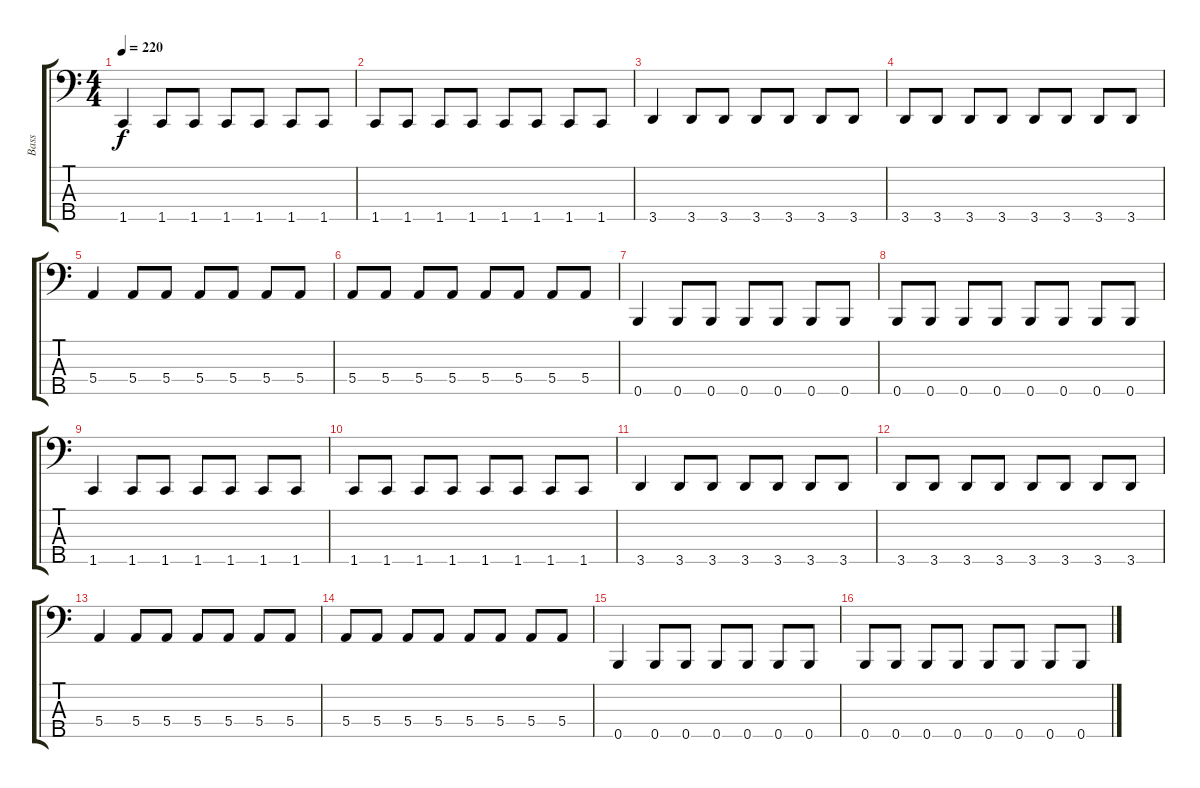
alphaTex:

\track ("Bass" "Bass") {instrument electricbasspick}
\staff {score tabs}
\tuning (G2 D2 A1 E1 B0) {hide}
\ts (4 4)
\tempo 220
\clef f4
\ks c
1.5.4{dy f} 1.5.8 1.5.8 1.5.8 1.5.8 1.5.8 1.5.8 |
1.5.8 1.5.8 1.5.8 1.5.8 1.5.8 1.5.8 1.5.8 1.5.8 |
3.5.4 3.5.8 3.5.8 3.5.8 3.5.8 3.5.8 3.5.8 |
3.5.8 3.5.8 3.5.8 3.5.8 3.5.8 3.5.8 3.5.8 3.5.8 |
5.4.4 5.4.8 5.4.8 5.4.8 5.4.8 5.4.8 5.4.8 |
5.4.8 5.4.8 5.4.8 5.4.8 5.4.8 5.4.8 5.4.8 5.4.8 |
0.5.4 0.5.8 0.5.8 0.5.8 0.5.8 0.5.8 0.5.8 |
0.5.8 0.5.8 0.5.8 0.5.8 0.5.8 0.5.8 0.5.8 0.5.8 |
1.5.4 1.5.8 1.5.8 1.5.8 1.5.8 1.5.8 1.5.8 |
1.5.8 1.5.8 1.5.8 1.5.8 1.5.8 1.5.8 1.5.8 1.5.8 |
3.5.4 3.5.8 3.5.8 3.5.8 3.5.8 3.5.8 3.5.8 |
3.5.8 3.5.8 3.5.8 3.5.8 3.5.8 3.5.8 3.5.8 3.5.8 |
5.4.4 5.4.8 5.4.8 5.4.8 5.4.8 5.4.8 5.4.8 |
5.4.8 5.4.8 5.4.8 5.4.8 5.4.8 5.4.8 5.4.8 5.4.8 |
0.5.4 0.5.8 0.5.8 0.5.8 0.5.8 0.5.8 0.5.8 |
0.5.8 0.5.8 0.5.8 0.5.8 0.5.8 0.5.8 0.5.8 0.5.8
